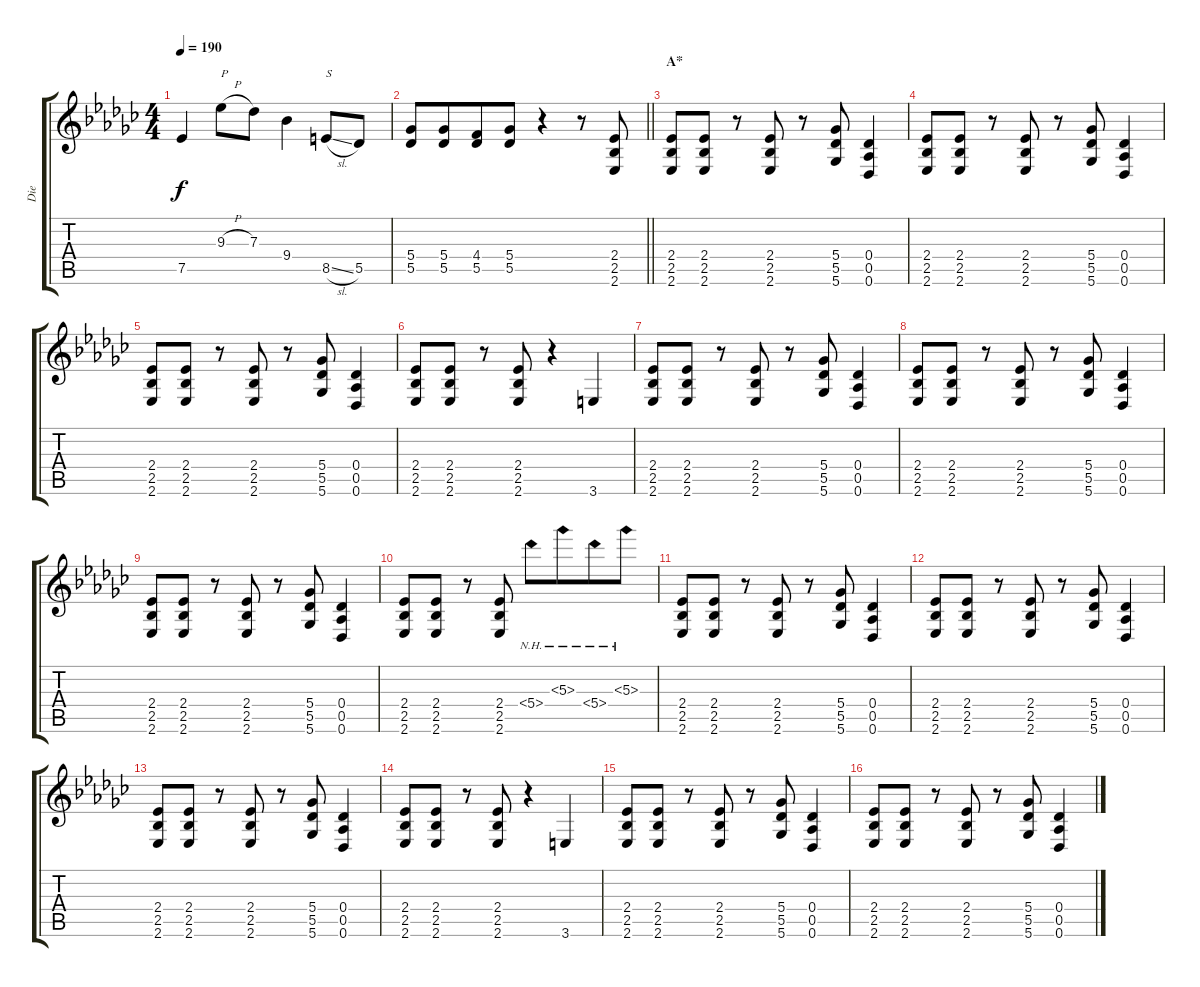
\track ("Die" "Die") {instrument distortionguitar}
\staff {score tabs}
\tuning (Eb4 Bb3 Gb3 Db3 Ab2 Db2) {hide}
\ts (4 4)
\tempo 190
\clef g2
\ks ebminor
7.5.4{dy f} 9.3{h}.8{txt "P"} 7.3.8 9.4.4 8.5{sl}.8{txt "S"} 5.5.8 |
\barLineRight lightlight
(5.4 5.5).8 (5.4 5.5).8{beam merge} (4.4 5.5).8 (5.4 5.5).8 r.4 r.8 (2.4 2.5 2.6).8 |
\section ("" "A*")
(2.4 2.5 2.6).8 (2.4 2.5 2.6).8 r.8 (2.4 2.5 2.6).8 r.8 (5.4 5.5 5.6).8 (0.4 0.5 0.6).4 |
(2.4 2.5 2.6).8 (2.4 2.5 2.6).8 r.8 (2.4 2.5 2.6).8 r.8 (5.4 5.5 5.6).8 (0.4 0.5 0.6).4 |
(2.4 2.5 2.6).8 (2.4 2.5 2.6).8 r.8 (2.4 2.5 2.6).8 r.8 (5.4 5.5 5.6).8 (0.4 0.5 0.6).4 |
(2.4 2.5 2.6).8 (2.4 2.5 2.6).8 r.8 (2.4 2.5 2.6).8 r.4 3.6.4 |
(2.4 2.5 2.6).8 (2.4 2.5 2.6).8 r.8 (2.4 2.5 2.6).8 r.8 (5.4 5.5 5.6).8 (0.4 0.5 0.6).4 |
(2.4 2.5 2.6).8 (2.4 2.5 2.6).8 r.8 (2.4 2.5 2.6).8 r.8 (5.4 5.5 5.6).8 (0.4 0.5 0.6).4 |
(2.4 2.5 2.6).8 (2.4 2.5 2.6).8 r.8 (2.4 2.5 2.6).8 r.8 (5.4 5.5 5.6).8 (0.4 0.5 0.6).4 |
(2.4 2.5 2.6).8 (2.4 2.5 2.6).8 r.8 (2.4 2.5 2.6).8 5.4{nh}.8 5.3{nh}.8{beam merge} 5.4{nh}.8 5.3{nh}.8 |
(2.4 2.5 2.6).8 (2.4 2.5 2.6).8 r.8 (2.4 2.5 2.6).8 r.8 (5.4 5.5 5.6).8 (0.4 0.5 0.6).4 |
(2.4 2.5 2.6).8 (2.4 2.5 2.6).8 r.8 (2.4 2.5 2.6).8 r.8 (5.4 5.5 5.6).8 (0.4 0.5 0.6).4 |
(2.4 2.5 2.6).8 (2.4 2.5 2.6).8 r.8 (2.4 2.5 2.6).8 r.8 (5.4 5.5 5.6).8 (0.4 0.5 0.6).4 |
(2.4 2.5 2.6).8 (2.4 2.5 2.6).8 r.8 (2.4 2.5 2.6).8 r.4 3.6.4 |
(2.4 2.5 2.6).8 (2.4 2.5 2.6).8 r.8 (2.4 2.5 2.6).8 r.8 (5.4 5.5 5.6).8 (0.4 0.5 0.6).4 |
(2.4 2.5 2.6).8 (2.4 2.5 2.6).8 r.8 (2.4 2.5 2.6).8 r.8 (5.4 5.5 5.6).8 (0.4 0.5 0.6).4
